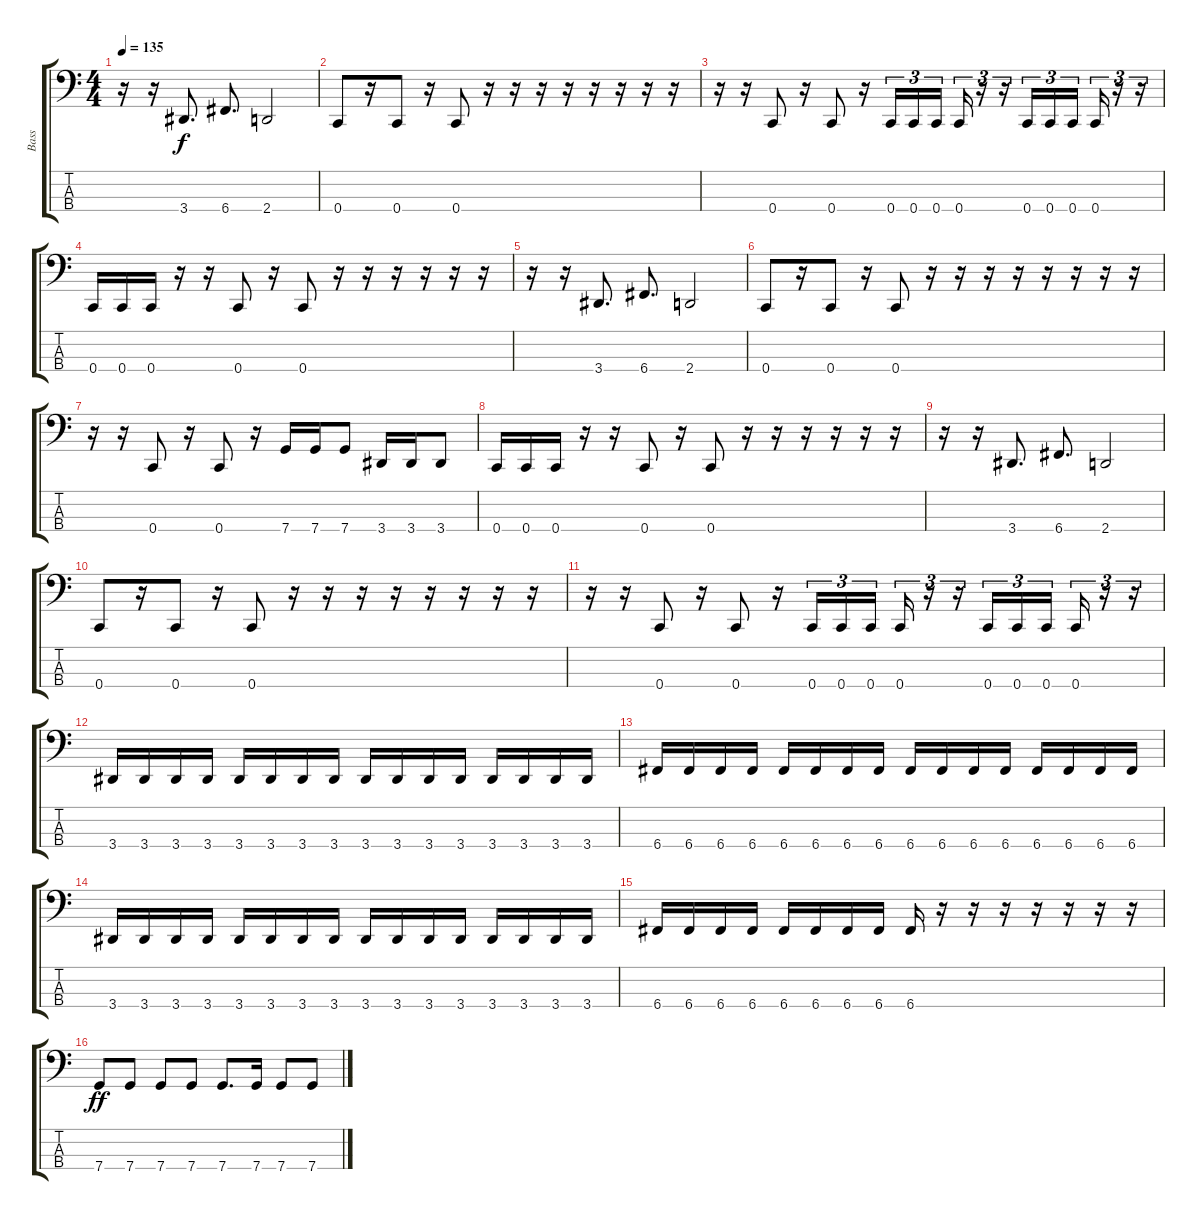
\track ("Bass" "Bass") {instrument electricbasspick}
\staff {score tabs}
\tuning (F2 C2 G1 C1) {hide}
\ts (4 4)
\tempo 135
\clef f4
\ks c
r.16{dy f} r.16 3.4.8{d} 6.4.8{d} 2.4.2 |
0.4.8 r.16 0.4.8 r.16 0.4.8 r.16 r.16 r.16 r.16 r.16 r.16 r.16 r.16 |
r.16 r.16 0.4.8 r.16 0.4.8 r.16 0.4.16{tu (3 2)} 0.4.16{tu (3 2)} 0.4.16{tu (3 2) beam splitsecondary} 0.4.16{tu (3 2)} r.16{tu (3 2)} r.16{tu (3 2)} 0.4.16{tu (3 2)} 0.4.16{tu (3 2)} 0.4.16{tu (3 2) beam splitsecondary} 0.4.16{tu (3 2)} r.16{tu (3 2)} r.16{tu (3 2)} |
0.4.16 0.4.16 0.4.16 r.16 r.16 0.4.8 r.16 0.4.8 r.16 r.16 r.16 r.16 r.16 r.16 |
r.16 r.16 3.4.8{d} 6.4.8{d} 2.4.2 |
0.4.8 r.16 0.4.8 r.16 0.4.8 r.16 r.16 r.16 r.16 r.16 r.16 r.16 r.16 |
r.16 r.16 0.4.8 r.16 0.4.8 r.16 7.4.16 7.4.16 7.4.8 3.4.16 3.4.16 3.4.8 |
0.4.16 0.4.16 0.4.16 r.16 r.16 0.4.8 r.16 0.4.8 r.16 r.16 r.16 r.16 r.16 r.16 |
r.16 r.16 3.4.8{d} 6.4.8{d} 2.4.2 |
0.4.8 r.16 0.4.8 r.16 0.4.8 r.16 r.16 r.16 r.16 r.16 r.16 r.16 r.16 |
r.16 r.16 0.4.8 r.16 0.4.8 r.16 0.4.16{tu (3 2)} 0.4.16{tu (3 2)} 0.4.16{tu (3 2) beam splitsecondary} 0.4.16{tu (3 2)} r.16{tu (3 2)} r.16{tu (3 2)} 0.4.16{tu (3 2)} 0.4.16{tu (3 2)} 0.4.16{tu (3 2) beam splitsecondary} 0.4.16{tu (3 2)} r.16{tu (3 2)} r.16{tu (3 2)} |
3.4.16 3.4.16 3.4.16 3.4.16 3.4.16 3.4.16 3.4.16 3.4.16 3.4.16 3.4.16 3.4.16 3.4.16 3.4.16 3.4.16 3.4.16 3.4.16 |
6.4.16 6.4.16 6.4.16 6.4.16 6.4.16 6.4.16 6.4.16 6.4.16 6.4.16 6.4.16 6.4.16 6.4.16 6.4.16 6.4.16 6.4.16 6.4.16 |
3.4.16 3.4.16 3.4.16 3.4.16 3.4.16 3.4.16 3.4.16 3.4.16 3.4.16 3.4.16 3.4.16 3.4.16 3.4.16 3.4.16 3.4.16 3.4.16 |
6.4.16 6.4.16 6.4.16 6.4.16 6.4.16 6.4.16 6.4.16 6.4.16 6.4.16 r.16 r.16 r.16 r.16 r.16 r.16 r.16 |
7.4.8{dy ff} 7.4.8 7.4.8 7.4.8 7.4.8{d} 7.4.16 7.4.8 7.4.8
